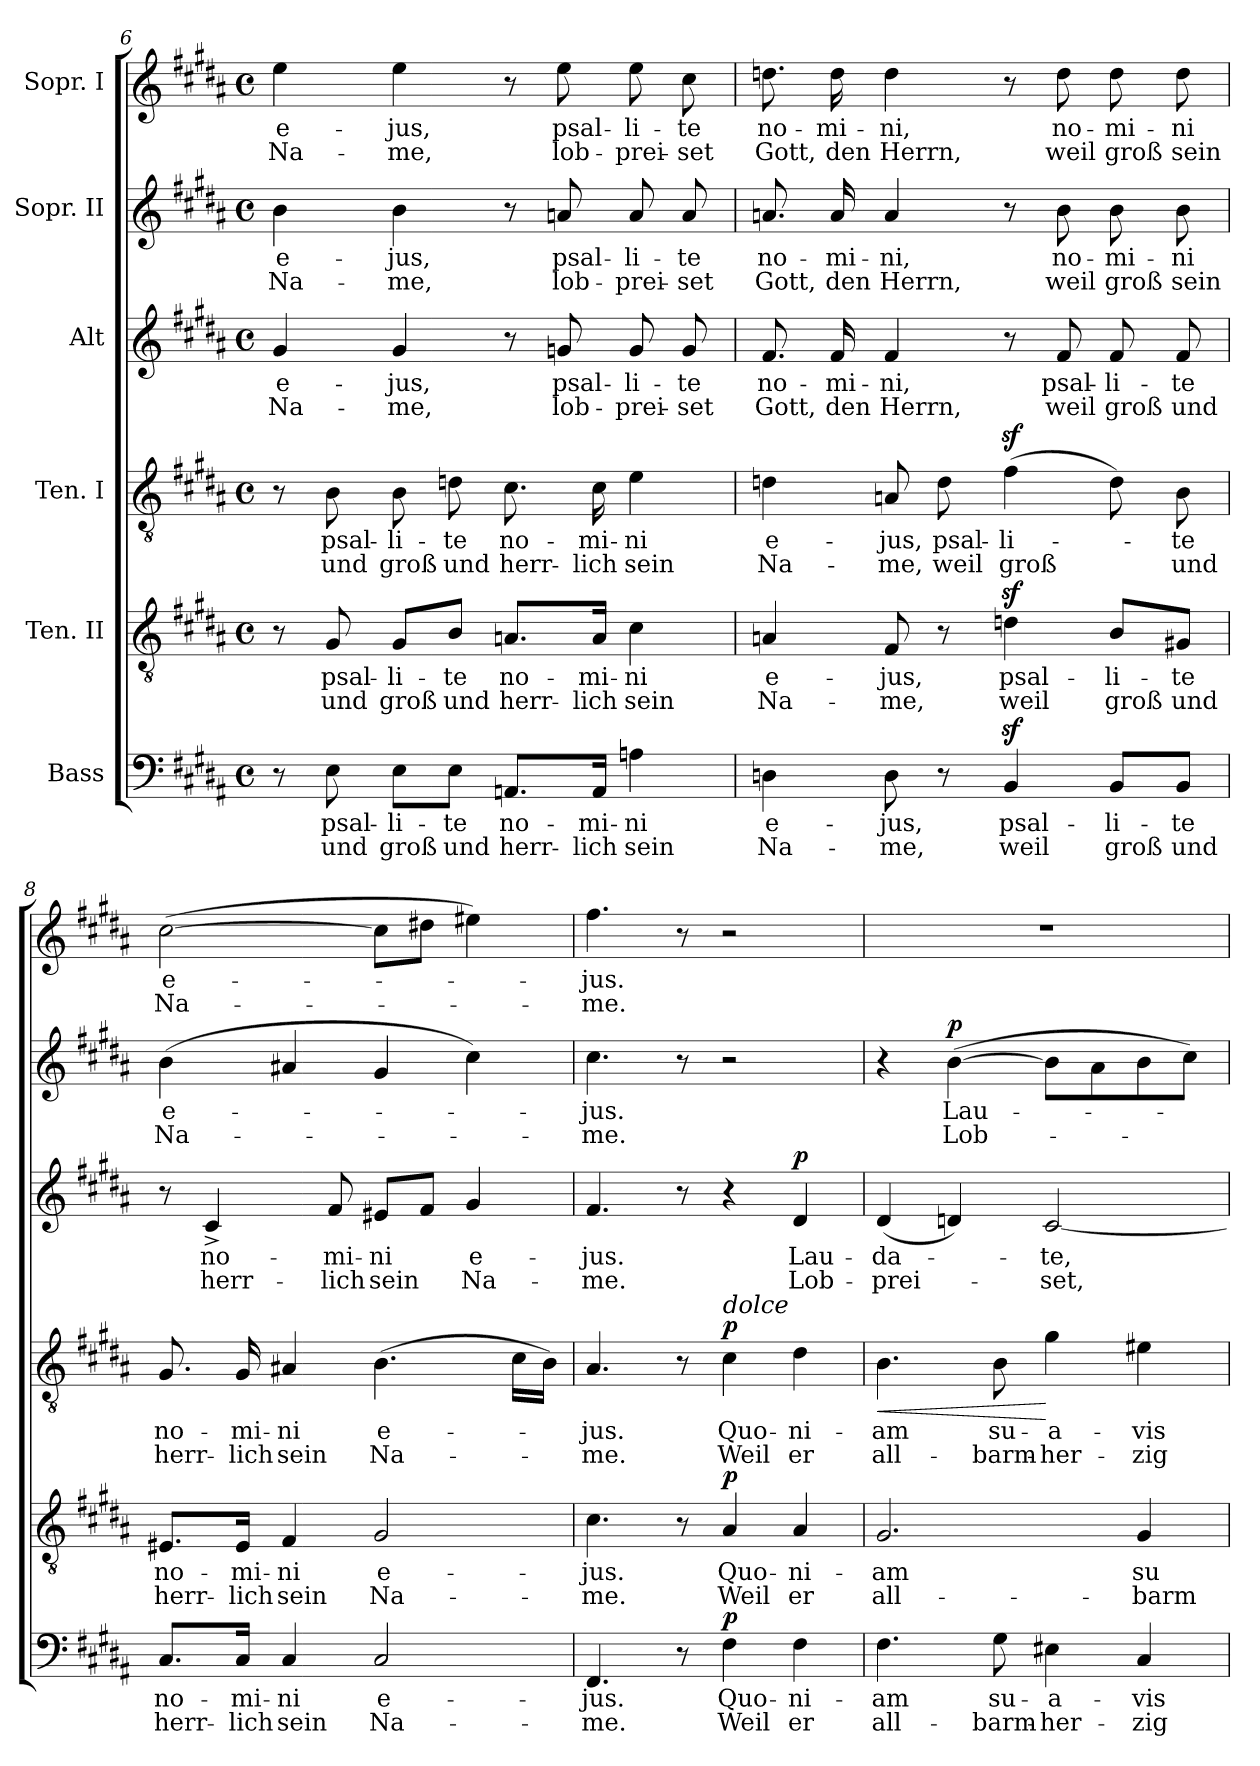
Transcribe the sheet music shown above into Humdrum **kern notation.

**kern	**text	**text	**dynam	**kern	**text	**text	**dynam	**kern	**text	**text	**dynam	**kern	**text	**text	**dynam	**kern	**text	**text	**dynam	**kern	**text	**text
*part6	*part6	*part6	*part6	*part5	*part5	*part5	*part5	*part4	*part4	*part4	*part4	*part3	*part3	*part3	*part3	*part2	*part2	*part2	*part2	*part1	*part1	*part1
*staff6	*staff6	*staff6	*staff6	*staff5	*staff5	*staff5	*staff5	*staff4	*staff4	*staff4	*staff4	*staff3	*staff3	*staff3	*staff3	*staff2	*staff2	*staff2	*staff2	*staff1	*staff1	*staff1
*I"Bass	*	*	*	*I"Ten. II	*	*	*	*I"Ten. I	*	*	*	*I"Alt	*	*	*	*I"Sopr. II	*	*	*	*I"Sopr. I	*	*
*clefF4	*	*	*	*clefGv2	*	*	*	*clefGv2	*	*	*	*clefG2	*	*	*	*clefG2	*	*	*	*clefG2	*	*
*k[f#c#g#d#a#]	*	*	*	*k[f#c#g#d#a#]	*	*	*	*k[f#c#g#d#a#]	*	*	*	*k[f#c#g#d#a#]	*	*	*	*k[f#c#g#d#a#]	*	*	*	*k[f#c#g#d#a#]	*	*
*B:	*	*	*	*B:	*	*	*	*B:	*	*	*	*B:	*	*	*	*B:	*	*	*	*B:	*	*
*M4/4	*	*	*	*M4/4	*	*	*	*M4/4	*	*	*	*M4/4	*	*	*	*M4/4	*	*	*	*M4/4	*	*
*met(c)	*	*	*	*met(c)	*	*	*	*met(c)	*	*	*	*met(c)	*	*	*	*met(c)	*	*	*	*met(c)	*	*
=6	=6	=6	=6	=6	=6	=6	=6	=6	=6	=6	=6	=6	=6	=6	=6	=6	=6	=6	=6	=6	=6	=6
8r	.	.	.	8r	.	.	.	8r	.	.	.	4g#/	e-	Na-	.	4b\	e-	Na-	.	4ee\	e-	Na-
8E\	psal-	und	.	8G#/	psal-	und	.	8B\	psal-	und	.	.	.	.	.	.	.	.	.	.	.	.
8E\L	-li-	groß	.	8G#/L	-li-	groß	.	8B\	-li-	groß	.	4g#/	-jus,	-me,	.	4b\	-jus,	-me,	.	4ee\	-jus,	-me,
8E\J	-te	und	.	8B/J	-te	und	.	8dn\	-te	und	.	.	.	.	.	.	.	.	.	.	.	.
8.AAn/L	no-	herr-	.	8.An/L	no-	herr-	.	8.c#\	no-	herr-	.	8r	.	.	.	8r	.	.	.	8r	.	.
.	.	.	.	.	.	.	.	.	.	.	.	8gn/	psal-	lob-	.	8an/	psal-	lob-	.	8ee\	psal-	lob-
16AA/Jk	-mi-	-lich	.	16A/Jk	-mi-	-lich	.	16c#\	-mi-	-lich	.	.	.	.	.	.	.	.	.	.	.	.
4An\	-ni	sein	.	4c#\	-ni	sein	.	4e\	-ni	sein	.	8g/	-li-	-prei-	.	8a/	-li-	-prei-	.	8ee\	-li-	-prei-
.	.	.	.	.	.	.	.	.	.	.	.	8g/	-te	-set	.	8a/	-te	-set	.	8cc#\	-te	-set
!!LO:PB:g=z
=7	=7	=7	=7	=7	=7	=7	=7	=7	=7	=7	=7	=7	=7	=7	=7	=7	=7	=7	=7	=7	=7	=7
4Dn\	e-	Na-	.	4An/	e-	Na-	.	4dn\	e-	Na-	.	8.f#/	no-	Gott,	.	8.an/	no-	Gott,	.	8.ddn\	no-	Gott,
.	.	.	.	.	.	.	.	.	.	.	.	16f#/	-mi-	den	.	16a/	-mi-	den	.	16dd\	-mi-	den
8D\	-jus,	-me,	.	8F#/	-jus,	-me,	.	8An/	-jus,	-me,	.	4f#/	-ni,	Herrn,	.	4a/	-ni,	Herrn,	.	4dd\	-ni,	Herrn,
8r	.	.	.	8r	.	.	.	8d\	psal-	weil	.	.	.	.	.	.	.	.	.	.	.	.
4BBz>/	psal-	weil	.	4dnz>\	psal-	weil	.	(>4f#z>\	-li-	groß	.	8r	.	.	.	8r	.	.	.	8r	.	.
.	.	.	.	.	.	.	.	.	.	.	.	8f#/	psal-	weil	.	8b\	no-	weil	.	8dd\	no-	weil
8BB/L	-li-	groß	.	8B/L	-li-	groß	.	8d\)	.	.	.	8f#/	-li-	groß	.	8b\	-mi-	groß	.	8dd\	-mi-	groß
8BB/J	-te	und	.	8G#X/J	-te	und	.	8B\	-te	und	.	8f#/	-te	und	.	8b\	-ni	sein	.	8dd\	-ni	sein
=8	=8	=8	=8	=8	=8	=8	=8	=8	=8	=8	=8	=8	=8	=8	=8	=8	=8	=8	=8	=8	=8	=8
8.C#/L	no-	herr-	.	8.E#X/L	no-	herr-	.	8.G#/	no-	herr-	.	8r	.	.	.	(>4b\	e-	Na-	.	(>[2cc#\	e-	Na-
.	.	.	.	.	.	.	.	.	.	.	.	4c#^/	no-	herr-	.	.	.	.	.	.	.	.
16C#/Jk	-mi-	-lich	.	16E#/Jk	-mi-	-lich	.	16G#/	-mi-	-lich	.	.	.	.	.	.	.	.	.	.	.	.
4C#/	-ni	sein	.	4F#/	-ni	sein	.	4A#X/	-ni	sein	.	.	.	.	.	4a#X/	.	.	.	.	.	.
.	.	.	.	.	.	.	.	.	.	.	.	8f#/	-mi-	-lich	.	.	.	.	.	.	.	.
2C#/	e-	Na-	.	2G#/	e-	Na-	.	(>4.B\	e-	Na-	.	8e#X/L	-ni	sein	.	4g#/	.	.	.	8cc#\L]	.	.
.	.	.	.	.	.	.	.	.	.	.	.	8f#/J	.	.	.	.	.	.	.	8dd#X\J	.	.
.	.	.	.	.	.	.	.	.	.	.	.	4g#/	e-	Na-	.	4cc#\)	.	.	.	4ee#X\)	.	.
.	.	.	.	.	.	.	.	16c#\LL	.	.	.	.	.	.	.	.	.	.	.	.	.	.
.	.	.	.	.	.	.	.	16B\JJ)	.	.	.	.	.	.	.	.	.	.	.	.	.	.
=9	=9	=9	=9	=9	=9	=9	=9	=9	=9	=9	=9	=9	=9	=9	=9	=9	=9	=9	=9	=9	=9	=9
4.FF#/	-jus.	-me.	.	4.c#\	-jus.	-me.	.	4.A#/	-jus.	-me.	.	4.f#/	-jus.	-me.	.	4.cc#\	-jus.	-me.	.	4.ff#\	-jus.	-me.
8r	.	.	.	8r	.	.	.	8r	.	.	.	8r	.	.	.	8r	.	.	.	8r	.	.
!	!	!	!	!	!	!	!	!LO:TX:a:i:t=dolce	!	!	!	!	!	!	!	!	!	!	!	!	!	!
!	!	!	!LO:DY:a	!	!	!	!LO:DY:a	!	!	!	!LO:DY:a	!	!	!	!	!	!	!	!	!	!	!
4F#\	Quo-	Weil	p	4A#/	Quo-	Weil	p	4c#\	Quo-	Weil	p	4r	.	.	.	2r	.	.	.	2r	.	.
!	!	!	!	!	!	!	!	!	!	!	!	!	!	!	!LO:DY:a	!	!	!	!	!	!	!
4F#\	-ni-	er	.	4A#/	-ni-	er	.	4d#\	-ni-	er	.	4d#/	Lau-	Lob-	p	.	.	.	.	.	.	.
!!LO:LB:g=z
=10	=10	=10	=10	=10	=10	=10	=10	=10	=10	=10	=10	=10	=10	=10	=10	=10	=10	=10	=10	=10	=10	=10
!	!	!	!	!	!	!	!	!	!	!	!LO:HP:b	!	!	!	!	!	!	!	!	!	!	!
4.F#\	-am	all-	.	2.G#/	-am	all-	.	4.B\	-am	all-	<	(>4d#/	-da-	-prei-	.	4r	.	.	.	1r	.	.
!	!	!	!	!	!	!	!	!	!	!	!	!	!	!	!	!	!	!	!LO:DY:a	!	!	!
.	.	.	.	.	.	.	.	.	.	.	.	4dn/)	.	.	.	(>[4b\	Lau-	Lob-	p	.	.	.
8G#\	su-	-barm-	.	.	.	.	.	8B\	su-	-barm-	.	.	.	.	.	.	.	.	.	.	.	.
4E#X\	-a-	-her-	.	.	.	.	.	4g#\	-a-	-her-	[	[2c#/	-te,	-set,	.	8b\L]	.	.	.	.	.	.
.	.	.	.	.	.	.	.	.	.	.	.	.	.	.	.	8a#\	.	.	.	.	.	.
4C#/	-vis	-zig	.	4G#/	su-	-barm-	.	4e#X\	-vis	-zig	.	.	.	.	.	8b\	.	.	.	.	.	.
.	.	.	.	.	.	.	.	.	.	.	.	.	.	.	.	8cc#\J)	.	.	.	.	.	.
=	=	=	=	=	=	=	=	=	=	=	=	=	=	=	=	=	=	=	=	=	=	=
*-	*-	*-	*-	*-	*-	*-	*-	*-	*-	*-	*-	*-	*-	*-	*-	*-	*-	*-	*-	*-	*-	*-
